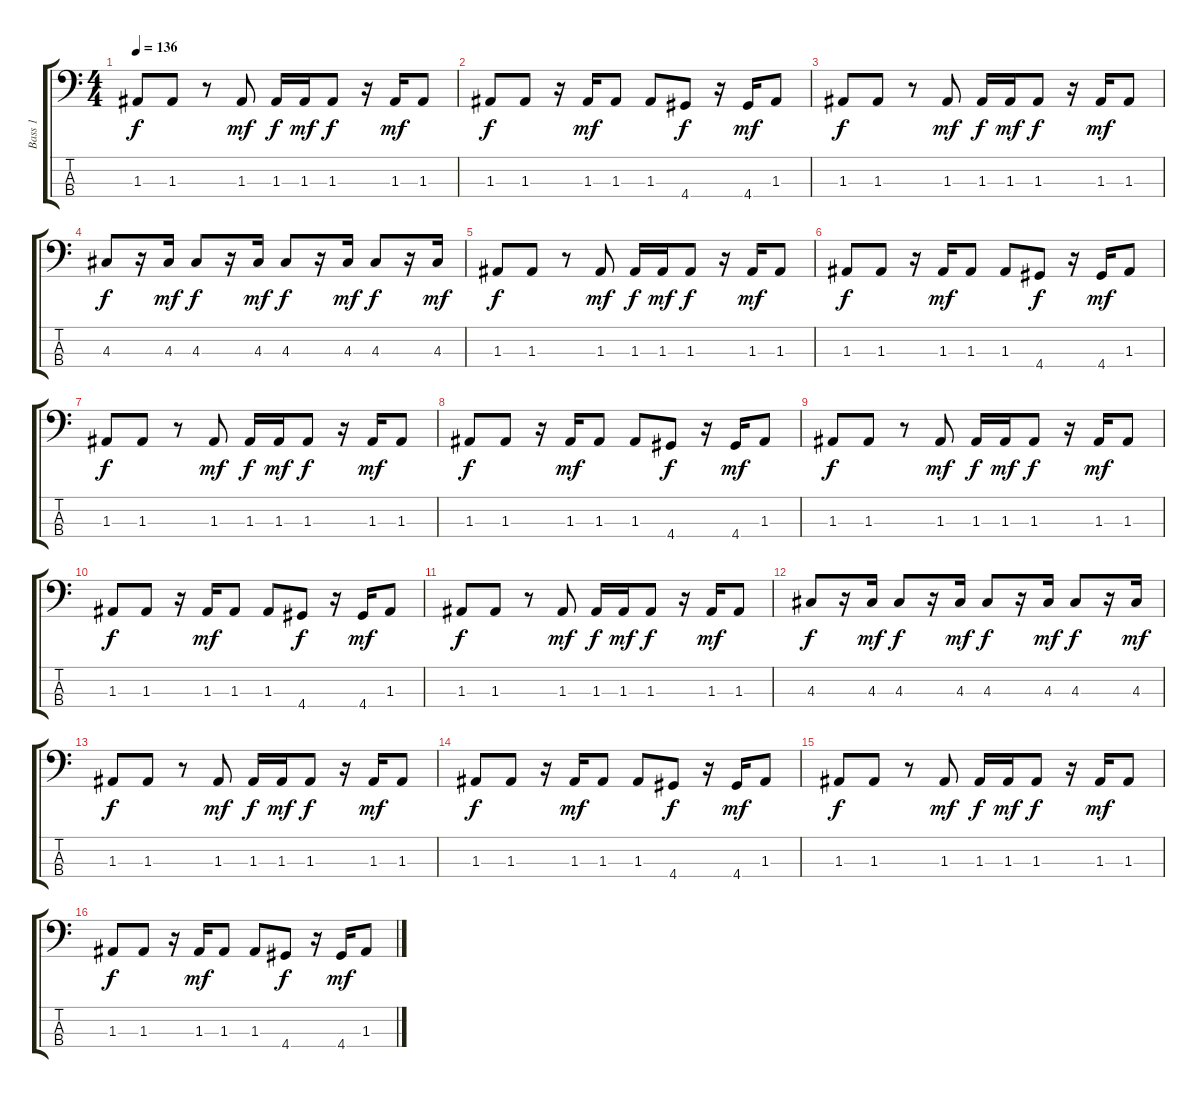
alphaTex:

\track ("Bass 1" "Bass 1") {instrument synthbass2}
\staff {score tabs}
\tuning (G2 D2 A1 E1) {hide}
\ts (4 4)
\tempo 136
\clef f4
\ks c
1.3.8{dy f} 1.3.8 r.8 1.3.8{dy mf} 1.3.16{dy f} 1.3.16{dy mf} 1.3.8{dy f} r.16 1.3.16{dy mf} 1.3.8 |
1.3.8{dy f} 1.3.8 r.16 1.3.16{dy mf} 1.3.8 1.3.8 4.4.8{dy f} r.16 4.4.16{dy mf} 1.3.8 |
1.3.8{dy f} 1.3.8 r.8 1.3.8{dy mf} 1.3.16{dy f} 1.3.16{dy mf} 1.3.8{dy f} r.16 1.3.16{dy mf} 1.3.8 |
4.3.8{dy f} r.16 4.3.16{dy mf} 4.3.8{dy f} r.16 4.3.16{dy mf} 4.3.8{dy f} r.16 4.3.16{dy mf} 4.3.8{dy f} r.16 4.3.16{dy mf} |
1.3.8{dy f} 1.3.8 r.8 1.3.8{dy mf} 1.3.16{dy f} 1.3.16{dy mf} 1.3.8{dy f} r.16 1.3.16{dy mf} 1.3.8 |
1.3.8{dy f} 1.3.8 r.16 1.3.16{dy mf} 1.3.8 1.3.8 4.4.8{dy f} r.16 4.4.16{dy mf} 1.3.8 |
1.3.8{dy f} 1.3.8 r.8 1.3.8{dy mf} 1.3.16{dy f} 1.3.16{dy mf} 1.3.8{dy f} r.16 1.3.16{dy mf} 1.3.8 |
1.3.8{dy f} 1.3.8 r.16 1.3.16{dy mf} 1.3.8 1.3.8 4.4.8{dy f} r.16 4.4.16{dy mf} 1.3.8 |
1.3.8{dy f} 1.3.8 r.8 1.3.8{dy mf} 1.3.16{dy f} 1.3.16{dy mf} 1.3.8{dy f} r.16 1.3.16{dy mf} 1.3.8 |
1.3.8{dy f} 1.3.8 r.16 1.3.16{dy mf} 1.3.8 1.3.8 4.4.8{dy f} r.16 4.4.16{dy mf} 1.3.8 |
1.3.8{dy f} 1.3.8 r.8 1.3.8{dy mf} 1.3.16{dy f} 1.3.16{dy mf} 1.3.8{dy f} r.16 1.3.16{dy mf} 1.3.8 |
4.3.8{dy f} r.16 4.3.16{dy mf} 4.3.8{dy f} r.16 4.3.16{dy mf} 4.3.8{dy f} r.16 4.3.16{dy mf} 4.3.8{dy f} r.16 4.3.16{dy mf} |
1.3.8{dy f} 1.3.8 r.8 1.3.8{dy mf} 1.3.16{dy f} 1.3.16{dy mf} 1.3.8{dy f} r.16 1.3.16{dy mf} 1.3.8 |
1.3.8{dy f} 1.3.8 r.16 1.3.16{dy mf} 1.3.8 1.3.8 4.4.8{dy f} r.16 4.4.16{dy mf} 1.3.8 |
1.3.8{dy f} 1.3.8 r.8 1.3.8{dy mf} 1.3.16{dy f} 1.3.16{dy mf} 1.3.8{dy f} r.16 1.3.16{dy mf} 1.3.8 |
1.3.8{dy f} 1.3.8 r.16 1.3.16{dy mf} 1.3.8 1.3.8 4.4.8{dy f} r.16 4.4.16{dy mf} 1.3.8
